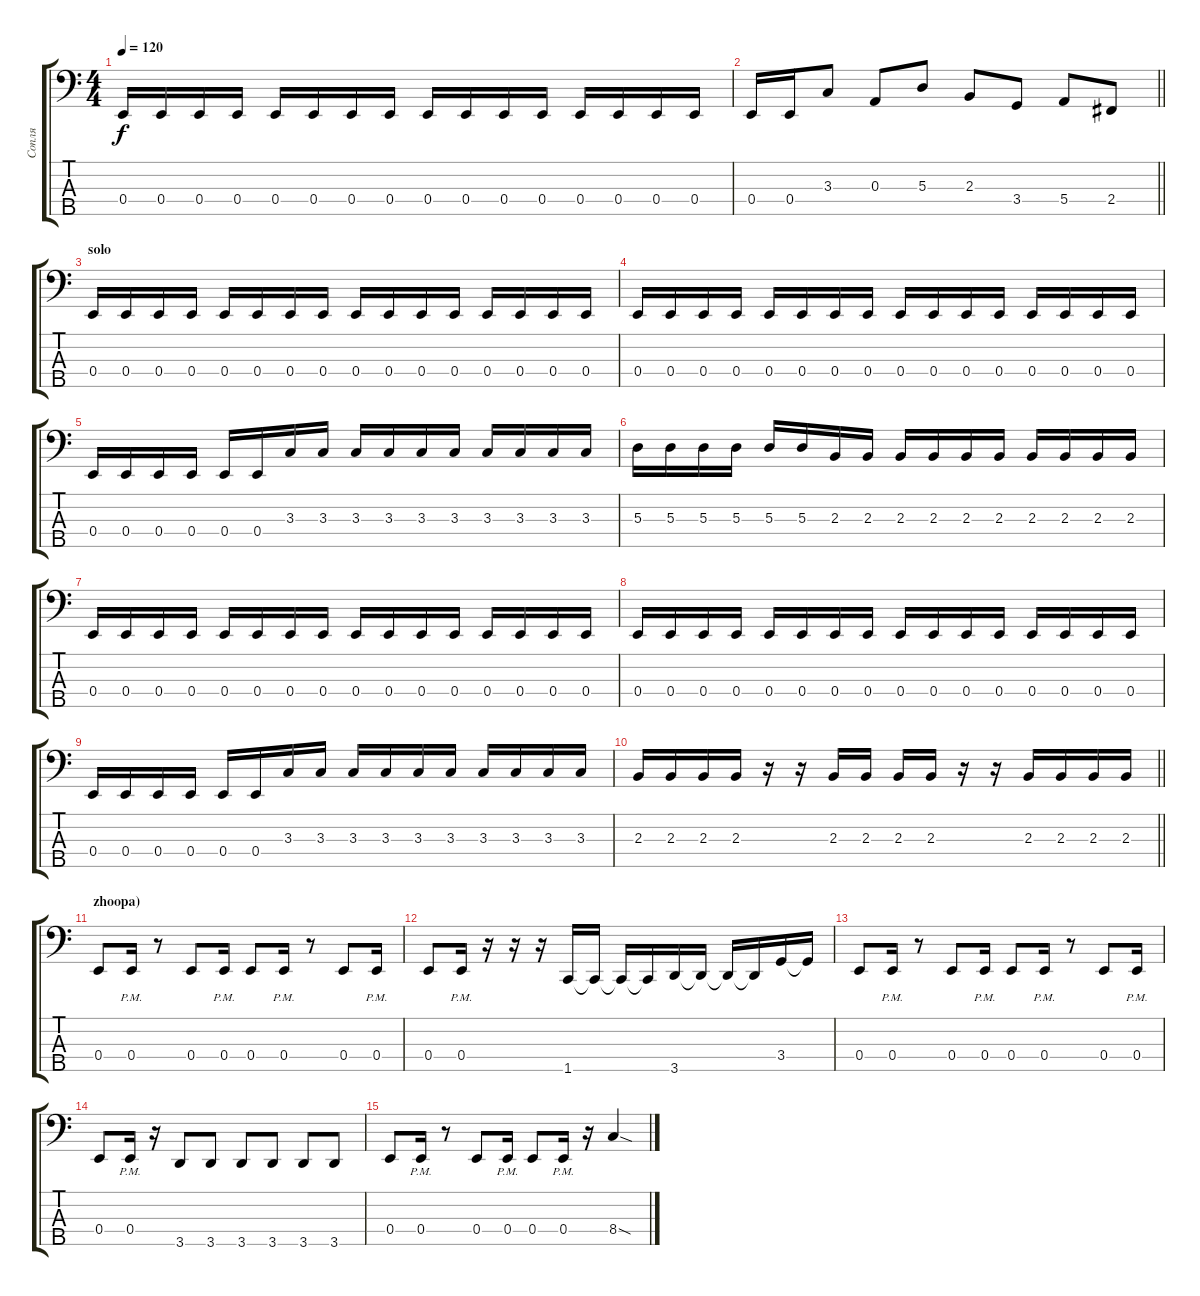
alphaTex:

\track ("Сопля" "Сопля") {instrument electricbassfinger}
\staff {score tabs}
\tuning (G2 D2 A1 E1 B0) {hide}
\ts (4 4)
\tempo 120
\clef f4
\ks c
0.4.16{dy f} 0.4.16 0.4.16 0.4.16 0.4.16 0.4.16 0.4.16 0.4.16 0.4.16 0.4.16 0.4.16 0.4.16 0.4.16 0.4.16 0.4.16 0.4.16 |
\barLineRight lightlight
0.4.16 0.4.16 3.3.8 0.3.8 5.3.8 2.3.8 3.4.8 5.4.8 2.4.8 |
\section ("" "solo")
0.4.16 0.4.16 0.4.16 0.4.16 0.4.16 0.4.16 0.4.16 0.4.16 0.4.16 0.4.16 0.4.16 0.4.16 0.4.16 0.4.16 0.4.16 0.4.16 |
0.4.16 0.4.16 0.4.16 0.4.16 0.4.16 0.4.16 0.4.16 0.4.16 0.4.16 0.4.16 0.4.16 0.4.16 0.4.16 0.4.16 0.4.16 0.4.16 |
0.4.16 0.4.16 0.4.16 0.4.16 0.4.16 0.4.16 3.3.16 3.3.16 3.3.16 3.3.16 3.3.16 3.3.16 3.3.16 3.3.16 3.3.16 3.3.16 |
5.3.16 5.3.16 5.3.16 5.3.16 5.3.16 5.3.16 2.3.16 2.3.16 2.3.16 2.3.16 2.3.16 2.3.16 2.3.16 2.3.16 2.3.16 2.3.16 |
0.4.16 0.4.16 0.4.16 0.4.16 0.4.16 0.4.16 0.4.16 0.4.16 0.4.16 0.4.16 0.4.16 0.4.16 0.4.16 0.4.16 0.4.16 0.4.16 |
0.4.16 0.4.16 0.4.16 0.4.16 0.4.16 0.4.16 0.4.16 0.4.16 0.4.16 0.4.16 0.4.16 0.4.16 0.4.16 0.4.16 0.4.16 0.4.16 |
0.4.16 0.4.16 0.4.16 0.4.16 0.4.16 0.4.16 3.3.16 3.3.16 3.3.16 3.3.16 3.3.16 3.3.16 3.3.16 3.3.16 3.3.16 3.3.16 |
\barLineRight lightlight
2.3.16 2.3.16 2.3.16 2.3.16 r.16 r.16 2.3.16 2.3.16 2.3.16 2.3.16 r.16 r.16 2.3.16 2.3.16 2.3.16 2.3.16 |
\section ("" "zhoopa)")
0.4.8 0.4{pm}.16 r.8 0.4.8 0.4{pm}.16 0.4.8 0.4{pm}.16 r.8 0.4.8 0.4{pm}.16 |
0.4.8 0.4{pm}.16 r.16 r.16 r.16 1.5.16 1.5{t}.16 1.5{t}.16 1.5{t}.16 3.5.16 3.5{t}.16 3.5{t}.16 3.5{t}.16 3.4.16 3.4{t}.16 |
0.4.8 0.4{pm}.16 r.8 0.4.8 0.4{pm}.16 0.4.8 0.4{pm}.16 r.8 0.4.8 0.4{pm}.16 |
0.4.8 0.4{pm}.16 r.16 3.5.8 3.5.8 3.5.8 3.5.8 3.5.8 3.5.8 |
0.4.8 0.4{pm}.16 r.8 0.4.8 0.4{pm}.16 0.4.8 0.4{pm}.16 r.16 8.4{sod}.4
